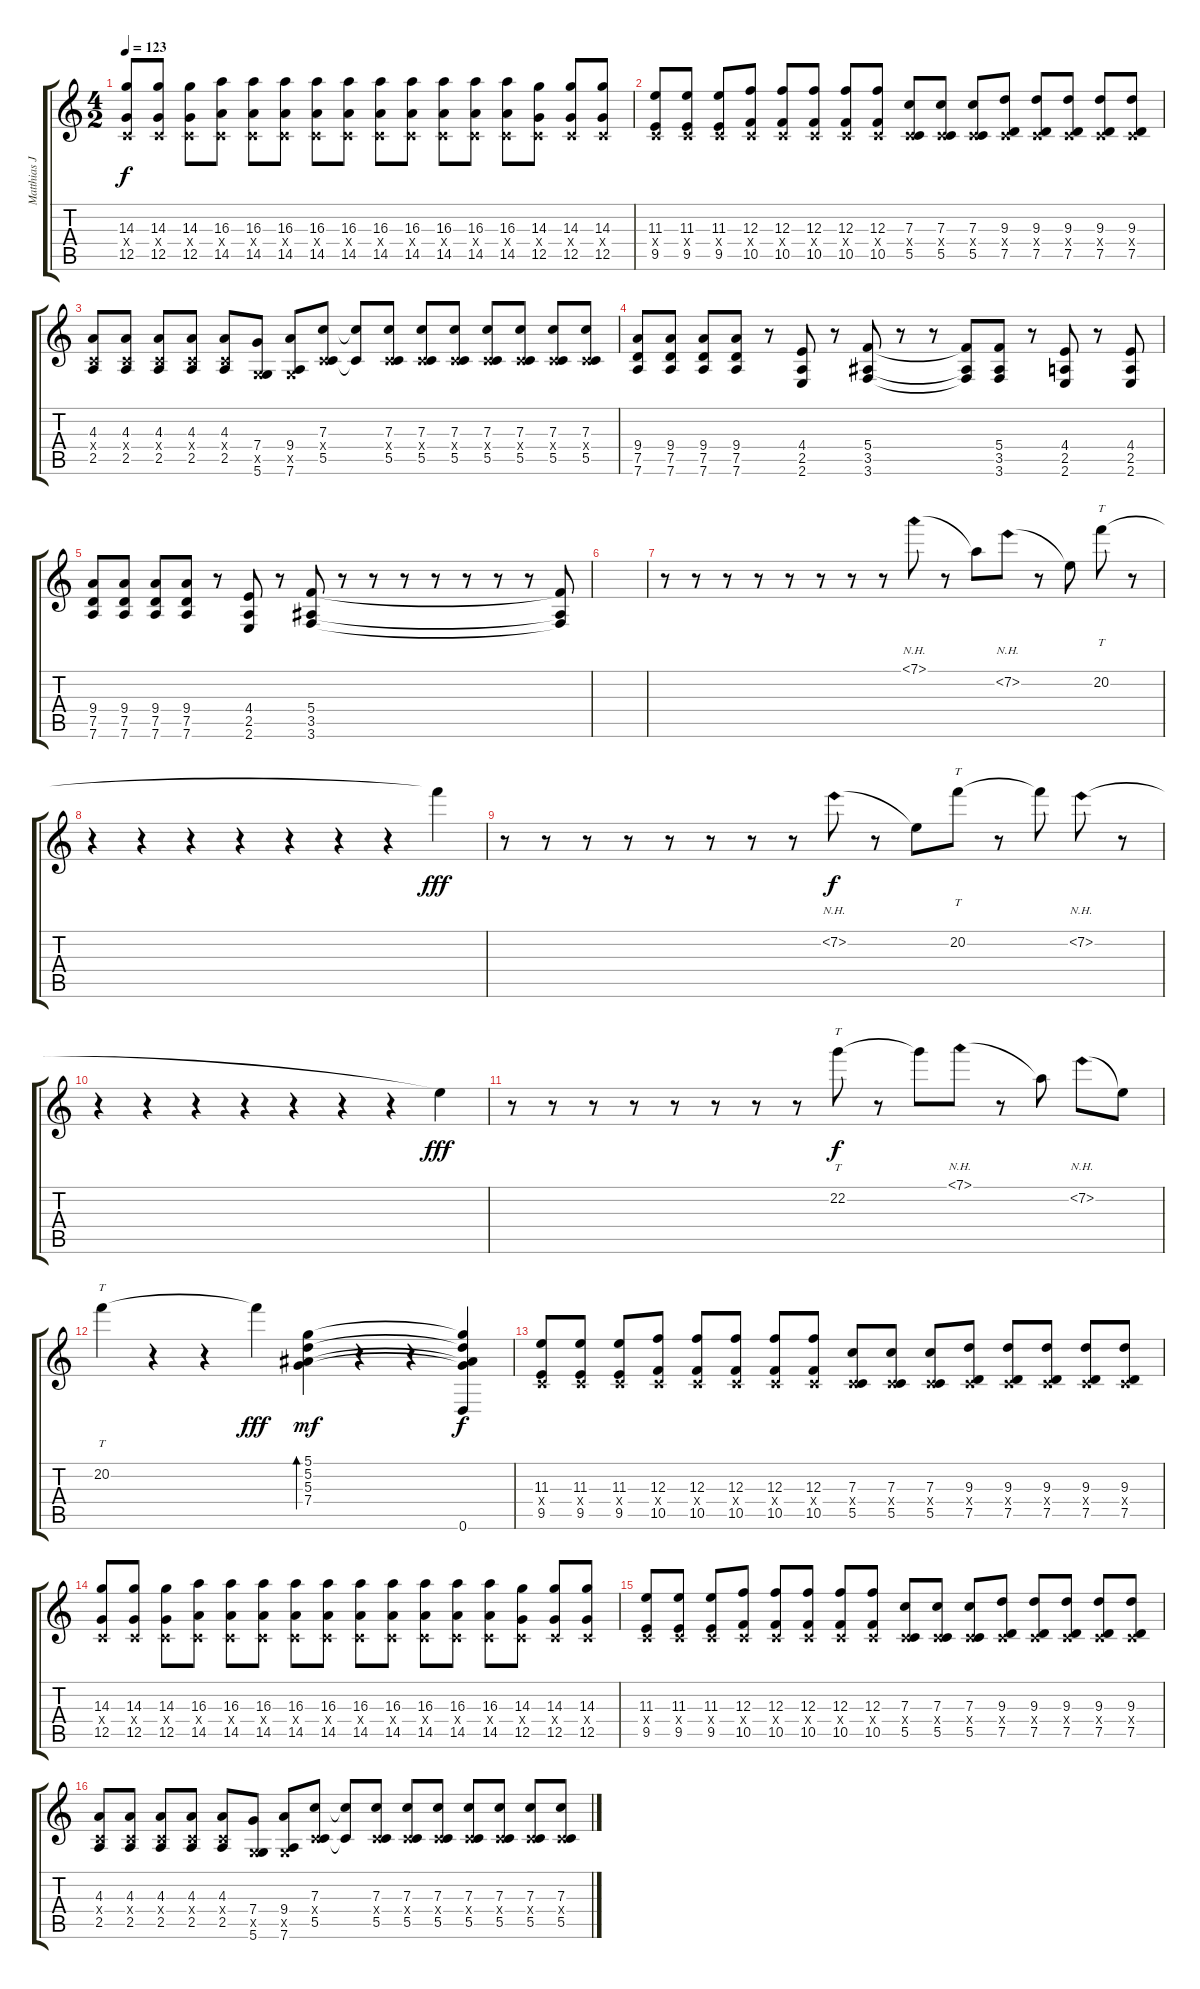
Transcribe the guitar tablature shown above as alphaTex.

\track ("Matthias Jabs" "Matthias J") {instrument distortionguitar}
\staff {score tabs}
\tuning (D4 A3 F3 C3 G2 D2) {hide}
\ts (4 2)
\tempo 123
\clef g2
\ks c
(14.3 0.4{x} 12.5).8{dy f} (14.3 0.4{x} 12.5).8 (14.3 0.4{x} 12.5).8 (16.3 0.4{x} 14.5).8 (16.3 0.4{x} 14.5).8 (16.3 0.4{x} 14.5).8 (16.3 0.4{x} 14.5).8 (16.3 0.4{x} 14.5).8 (16.3 0.4{x} 14.5).8 (16.3 0.4{x} 14.5).8 (16.3 0.4{x} 14.5).8 (16.3 0.4{x} 14.5).8 (16.3 0.4{x} 14.5).8 (14.3 0.4{x} 12.5).8 (14.3 0.4{x} 12.5).8 (14.3 0.4{x} 12.5).8 |
(11.3 0.4{x} 9.5).8 (11.3 0.4{x} 9.5).8 (11.3 0.4{x} 9.5).8 (12.3 0.4{x} 10.5).8 (12.3 0.4{x} 10.5).8 (12.3 0.4{x} 10.5).8 (12.3 0.4{x} 10.5).8 (12.3 0.4{x} 10.5).8 (7.3 0.4{x} 5.5).8 (7.3 0.4{x} 5.5).8 (7.3 0.4{x} 5.5).8 (9.3 0.4{x} 7.5).8 (9.3 0.4{x} 7.5).8 (9.3 0.4{x} 7.5).8 (9.3 0.4{x} 7.5).8 (9.3 0.4{x} 7.5).8 |
(4.3 0.4{x} 2.5).8 (4.3 0.4{x} 2.5).8 (4.3 0.4{x} 2.5).8 (4.3 0.4{x} 2.5).8 (4.3 0.4{x} 2.5).8 (7.4 0.5{x} 5.6).8 (9.4 0.5{x} 7.6).8 (7.3 0.4{x} 5.5).8 (7.3{t} 5.5{t}).8 (7.3 0.4{x} 5.5).8 (7.3 0.4{x} 5.5).8 (7.3 0.4{x} 5.5).8 (7.3 0.4{x} 5.5).8 (7.3 0.4{x} 5.5).8 (7.3 0.4{x} 5.5).8 (7.3 0.4{x} 5.5).8 |
(9.4 7.5 7.6).8 (9.4 7.5 7.6).8 (9.4 7.5 7.6).8 (9.4 7.5 7.6).8 r.8 (4.4 2.5 2.6).8 r.8 (5.4 3.5 3.6).8 r.8 r.8 (5.4{t} 3.5{t} 3.6{t}).8 (5.4 3.5 3.6).8 r.8 (4.4 2.5 2.6).8 r.8 (4.4 2.5 2.6).8 |
(9.4 7.5 7.6).8 (9.4 7.5 7.6).8 (9.4 7.5 7.6).8 (9.4 7.5 7.6).8 r.8 (4.4 2.5 2.6).8 r.8 (5.4 3.5 3.6).8 r.8 r.8 r.8 r.8 r.8 r.8 r.8 (5.4{t} 3.5{t} 3.6{t}).8 |
|
r.8 r.8 r.8 r.8 r.8 r.8 r.8 r.8 7.1{nh}.8 r.8 7.1{t}.8 7.2{nh}.8 r.8 7.2{t}.8 20.2.8{tt} r.8 |
r.4 r.4 r.4 r.4 r.4 r.4 r.4 20.2{t}.4{dy fff} |
r.8 r.8 r.8 r.8 r.8 r.8 r.8 r.8 7.2{nh}.8{dy f} r.8 7.2{t}.8 20.2.8{tt} r.8 20.2{t}.8 7.2{nh}.8 r.8 |
r.4 r.4 r.4 r.4 r.4 r.4 r.4 7.2{t}.4{dy fff} |
r.8 r.8 r.8 r.8 r.8 r.8 r.8 r.8 22.2.8{tt dy f} r.8 22.2{t}.8 7.1{nh}.8 r.8 7.1{t}.8 7.2{nh}.8 7.2{t}.8 |
20.2.4{tt} r.4 r.4 20.2{t}.4{dy fff} (5.1 5.2 5.3 7.4).4{bd 240 dy mf volume 13 instrument overdrivenguitar} r.4 r.4 (5.1{t} 5.2{t} 5.3{t} 7.4{t} 0.6).4{dy f} |
(11.3 0.4{x} 9.5).8{volume 13 instrument distortionguitar} (11.3 0.4{x} 9.5).8 (11.3 0.4{x} 9.5).8 (12.3 0.4{x} 10.5).8 (12.3 0.4{x} 10.5).8 (12.3 0.4{x} 10.5).8 (12.3 0.4{x} 10.5).8 (12.3 0.4{x} 10.5).8 (7.3 0.4{x} 5.5).8 (7.3 0.4{x} 5.5).8 (7.3 0.4{x} 5.5).8 (9.3 0.4{x} 7.5).8 (9.3 0.4{x} 7.5).8 (9.3 0.4{x} 7.5).8 (9.3 0.4{x} 7.5).8 (9.3 0.4{x} 7.5).8 |
(14.3 0.4{x} 12.5).8 (14.3 0.4{x} 12.5).8 (14.3 0.4{x} 12.5).8 (16.3 0.4{x} 14.5).8 (16.3 0.4{x} 14.5).8 (16.3 0.4{x} 14.5).8 (16.3 0.4{x} 14.5).8 (16.3 0.4{x} 14.5).8 (16.3 0.4{x} 14.5).8 (16.3 0.4{x} 14.5).8 (16.3 0.4{x} 14.5).8 (16.3 0.4{x} 14.5).8 (16.3 0.4{x} 14.5).8 (14.3 0.4{x} 12.5).8 (14.3 0.4{x} 12.5).8 (14.3 0.4{x} 12.5).8 |
(11.3 0.4{x} 9.5).8 (11.3 0.4{x} 9.5).8 (11.3 0.4{x} 9.5).8 (12.3 0.4{x} 10.5).8 (12.3 0.4{x} 10.5).8 (12.3 0.4{x} 10.5).8 (12.3 0.4{x} 10.5).8 (12.3 0.4{x} 10.5).8 (7.3 0.4{x} 5.5).8 (7.3 0.4{x} 5.5).8 (7.3 0.4{x} 5.5).8 (9.3 0.4{x} 7.5).8 (9.3 0.4{x} 7.5).8 (9.3 0.4{x} 7.5).8 (9.3 0.4{x} 7.5).8 (9.3 0.4{x} 7.5).8 |
(4.3 0.4{x} 2.5).8 (4.3 0.4{x} 2.5).8 (4.3 0.4{x} 2.5).8 (4.3 0.4{x} 2.5).8 (4.3 0.4{x} 2.5).8 (7.4 0.5{x} 5.6).8 (9.4 0.5{x} 7.6).8 (7.3 0.4{x} 5.5).8 (7.3{t} 5.5{t}).8 (7.3 0.4{x} 5.5).8 (7.3 0.4{x} 5.5).8 (7.3 0.4{x} 5.5).8 (7.3 0.4{x} 5.5).8 (7.3 0.4{x} 5.5).8 (7.3 0.4{x} 5.5).8 (7.3 0.4{x} 5.5).8
